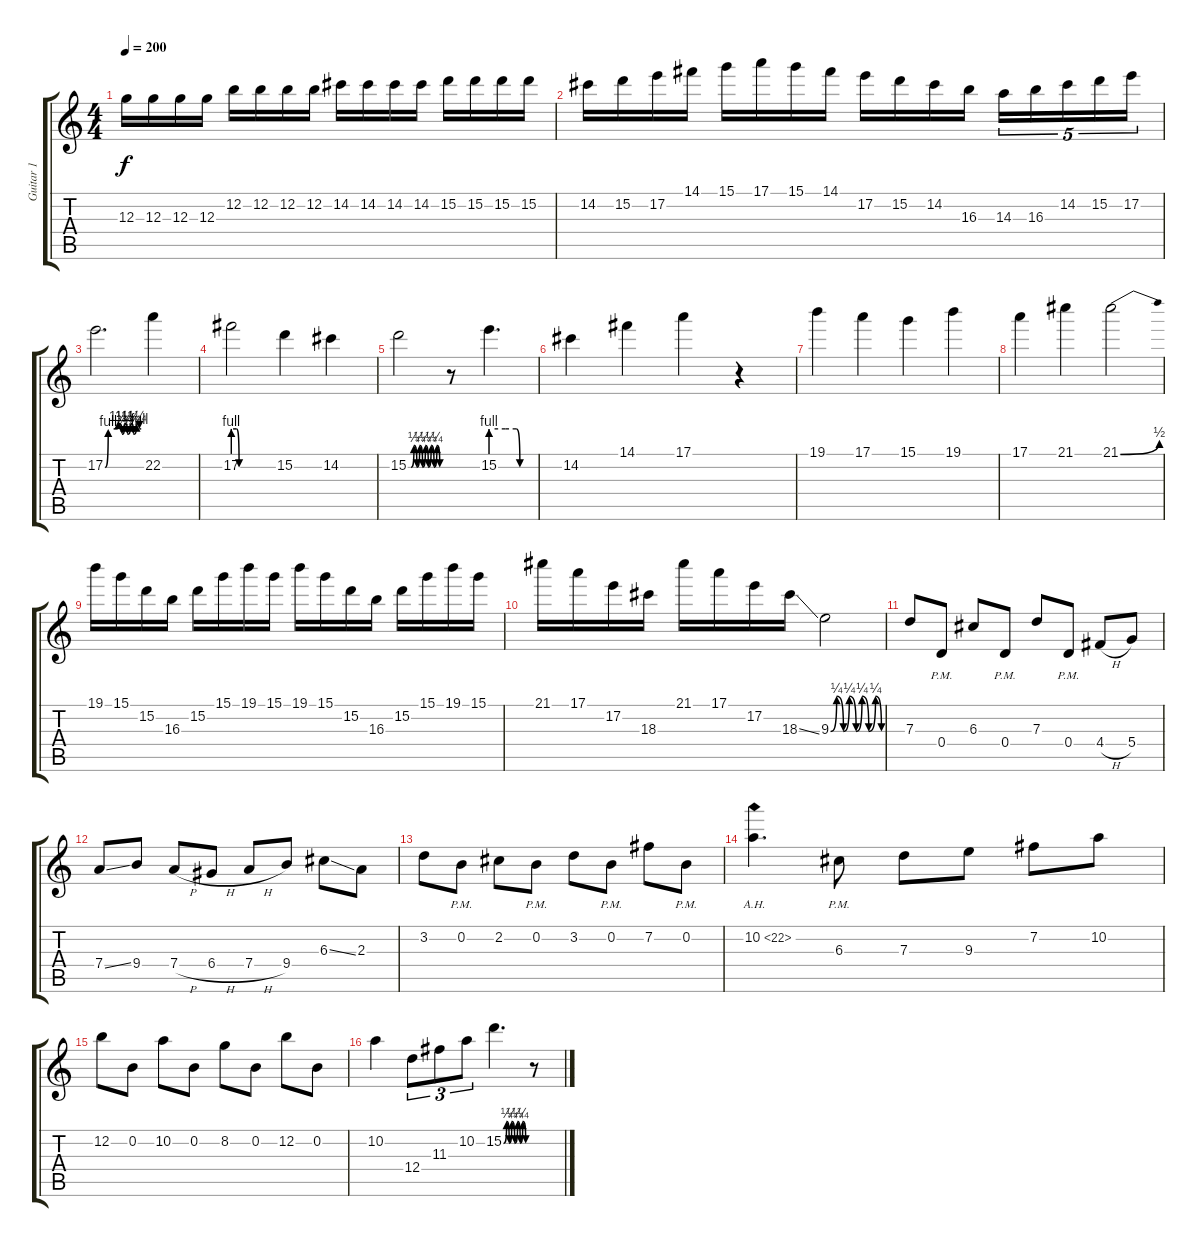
\track ("Guitar 1" "Guitar 1") {instrument distortionguitar}
\staff {score tabs}
\tuning (E4 B3 G3 D3 A2 E2) {hide}
\ts (4 4)
\tempo 200
\clef g2
\ks c
12.3.16{dy f} 12.3.16 12.3.16 12.3.16 12.2.16 12.2.16 12.2.16 12.2.16 14.2.16 14.2.16 14.2.16 14.2.16 15.2.16 15.2.16 15.2.16 15.2.16 |
14.2.16 15.2.16 17.2.16 14.1.16 15.1.16 17.1.16 15.1.16 14.1.16 17.2.16 15.2.16 14.2.16 16.3.16 14.3.16{tu (5 4)} 16.3.16{tu (5 4)} 14.2.16{tu (5 4)} 15.2.16{tu (5 4)} 17.2.16{tu (5 4)} |
17.2{be (custom 0 0 5 4 20 4 22 5 28 3 32 5 37 3 42 5 47 3 52 5 57 4 60 4)}.2{d} 22.2.4 |
17.2{be (custom 0 4 5 4 9 0 60 0)}.2 15.2.4 14.2.4 |
15.2{be (custom 0 0 5 0 10 1 15 0 20 1 25 0 30 1 35 0 40 1 45 0 50 1 55 0 60 0)}.2 r.8 15.2{be (custom 0 4 20 4 35 4 40 0 60 0)}.4{d} |
14.2.4 14.1.4 17.1.4 r.4 |
19.1.4 17.1.4 15.1.4 19.1.4 |
17.1.4 21.1.4 21.1{be (bend 0 0 60 2)}.2 |
19.1.16 15.1.16 15.2.16 16.3.16 15.2.16 15.1.16 19.1.16 15.1.16 19.1.16 15.1.16 15.2.16 16.3.16 15.2.16 15.1.16 19.1.16 15.1.16 |
21.1.16 17.1.16 17.2.16 18.3.16 21.1.16 17.1.16 17.2.16 18.3{ss}.16 9.3{be (custom 0 0 7 1 15 0 22 1 30 0 37 1 45 0 53 1 60 0)}.2 |
7.3.8 0.4{pm}.8 6.3.8 0.4{pm}.8 7.3.8 0.4{pm}.8 4.4{h}.8 5.4.8 |
7.4{ss}.8 9.4.8 7.4{h}.8 6.4{h}.8 7.4{h}.8 9.4.8 6.3{ss}.8 2.3.8 |
3.2.8 0.2{pm}.8 2.2.8 0.2{pm}.8 3.2.8 0.2{pm}.8 7.2.8 0.2{pm}.8 |
10.2{ah 12}.4{d} 6.3{pm}.8 7.3.8 9.3.8 7.2.8 10.2.8 |
12.2.8 0.2.8 10.2.8 0.2.8 8.2.8 0.2.8 12.2.8 0.2.8 |
10.2.4 12.4.8{tu (3 2)} 11.3.8{tu (3 2)} 10.2.8{tu (3 2)} 15.2{be (custom 0 0 8 1 15 0 22 1 30 0 38 1 45 0 52 1 60 0)}.4{d} r.8
